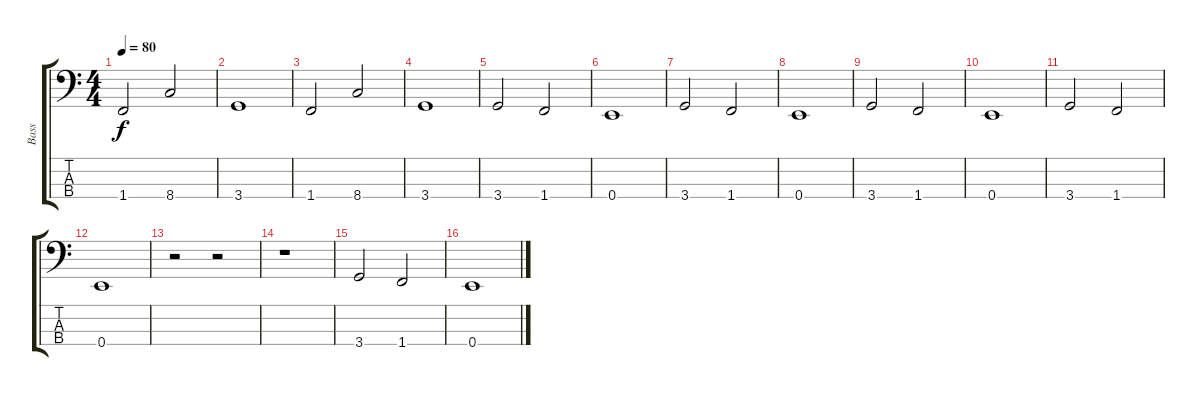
\track ("Bass" "Bass") {instrument electricbassfinger}
\staff {score tabs}
\tuning (G2 D2 A1 E1) {hide}
\ts (4 4)
\tempo 80
\clef f4
\ks c
1.4.2{dy f} 8.4.2 |
3.4.1 |
1.4.2 8.4.2 |
3.4.1 |
3.4.2 1.4.2 |
0.4.1 |
3.4.2 1.4.2 |
0.4.1 |
3.4.2 1.4.2 |
0.4.1 |
3.4.2 1.4.2 |
0.4.1 |
r.2 r.2 |
r.1 |
3.4.2 1.4.2 |
0.4.1
